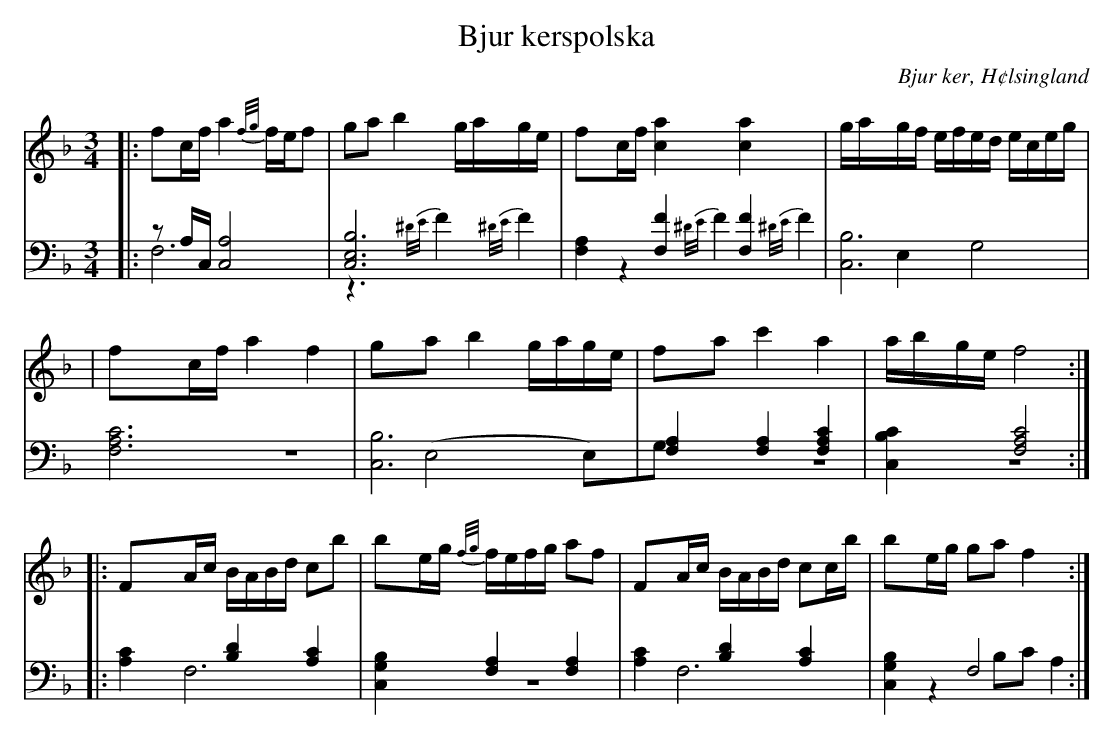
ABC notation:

X:1
T: Bjur kerspolska
O: Bjur ker, H¢lsingland
M: 3/4
L: 1/8
K: F
V:1
V:2
V:3 merge
V: 1
|:fc/f/ a2 {f/g/}f/e/f|ga b2 g/a/g/e/|fc/f/ [c2a2] [c2a2]|g/a/g/f/ e/f/e/d/ e/c/e/g/|
|fc/f/ a2 f2|ga b2 g/a/g/e/|fa c'2 a2| a/b/g/e/ f4:|
|:FA/c/ B/A/B/d/ cb|be/g/ {f/g/}f/e/f/g/ af|FA/c/ B/A/B/d/ cc/b/|be/g/ ga f2:|
V:2 clef=bass
|:zA,/C,/ [A,4C,4]|[C,6E,6B,6]|[F,2A,2] [F,2F2] [F,2F2]|[C,6B,6]|
[F,6A,6C6]|[C,6B,6]|[F,2A,2] [F,2A,2] [F,2A,2C2]|[C,2B,2C2] [F,4A,4C4]:|
 |:[A,2C2] [B,2D2] [A,2C2]|[C,2G,2B,2] [F,2A,2] [F,2A,2]|[A,2C2] [B,2D2] [A,2C2]|[C,2G,2B,2] F,4 :|
V:3 clef=bass
 |:F,6|z3 {^D/E/}F2{^D/E/}F2|z2 {^D/E/} F2{^D/E/}F2|E,2 G,4|
 |z6|(E,4 E,)G,|z6|z6:|
|:F,6|z6|F,6|z2 B,C A,2:|
